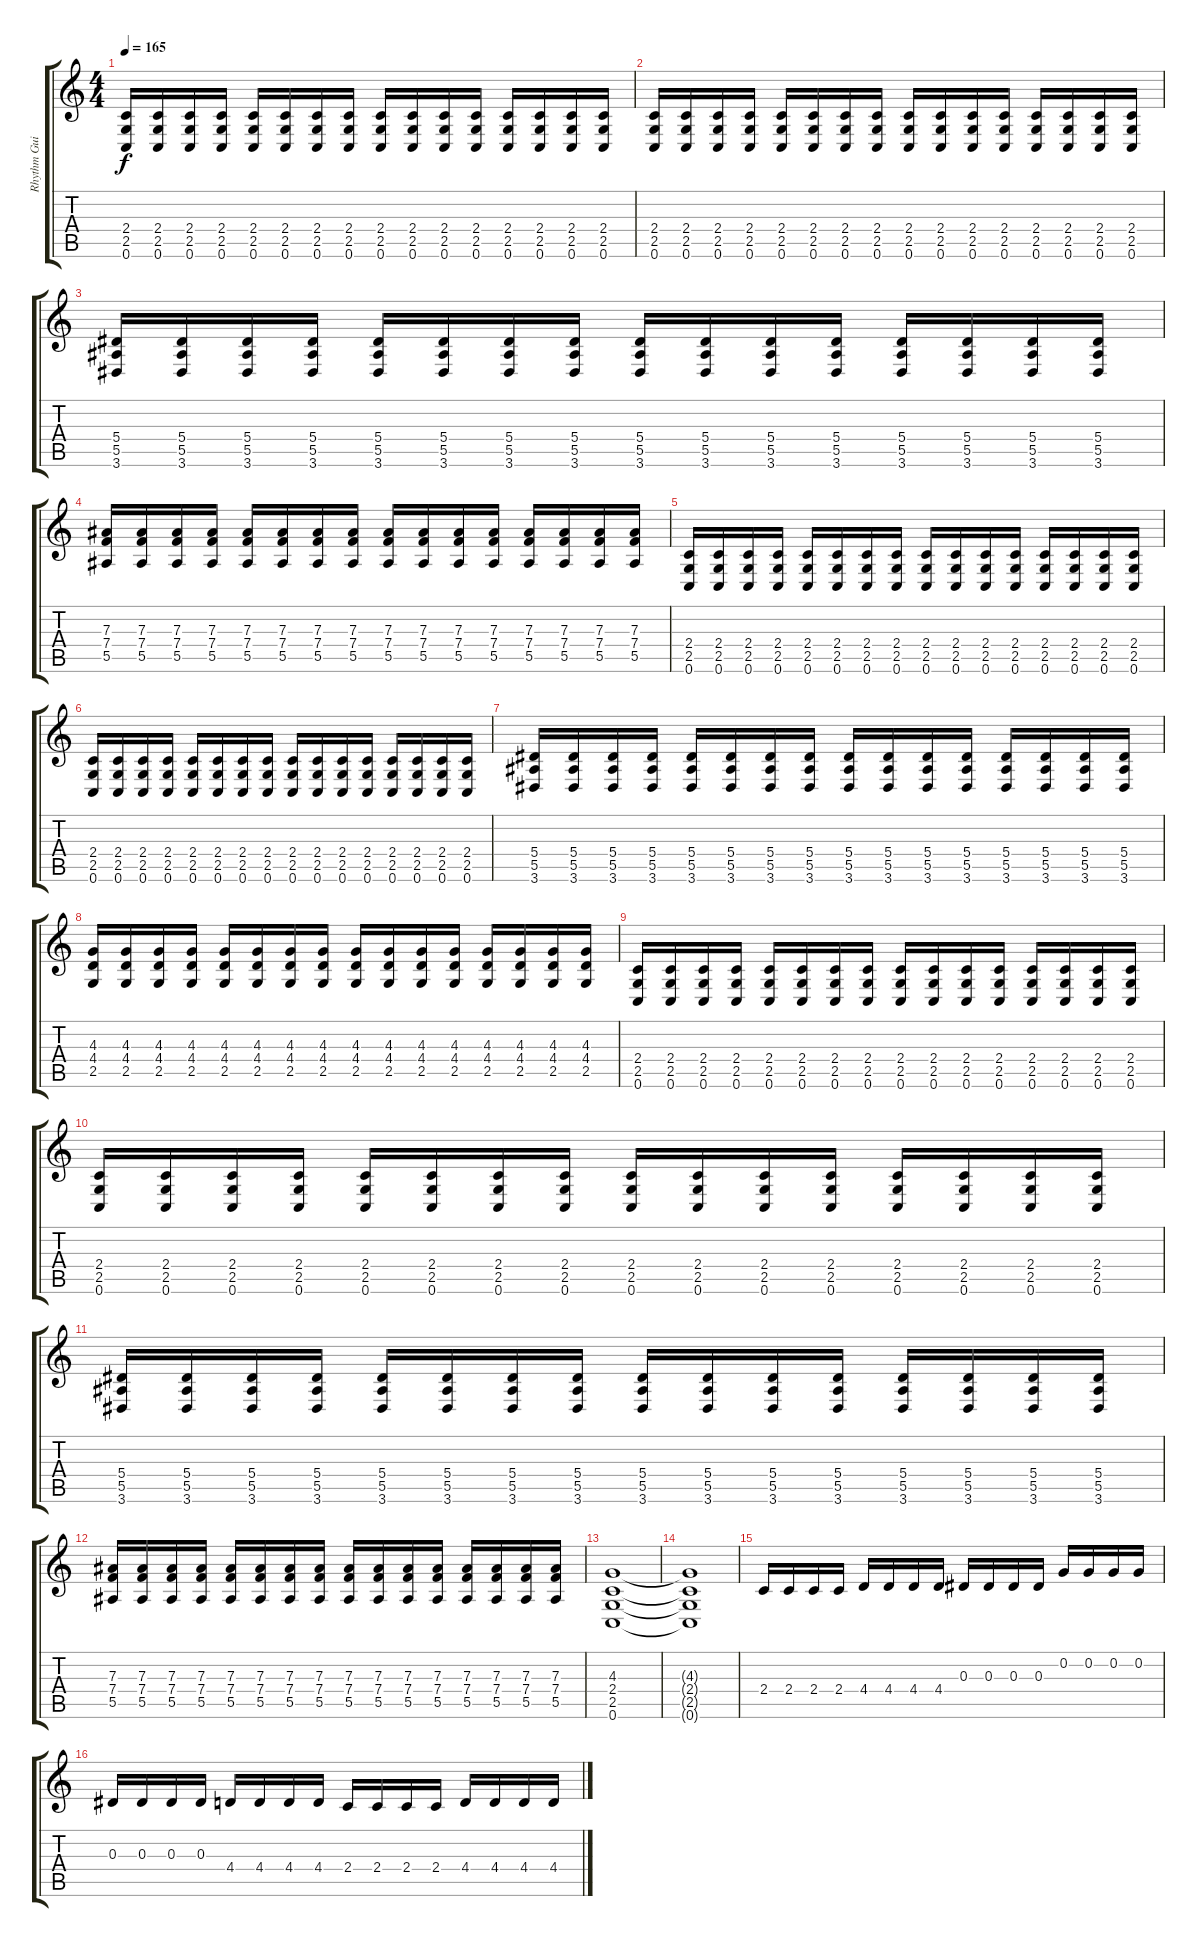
\track ("Rhythm Guitar" "Rhythm Gui") {instrument distortionguitar}
\staff {score tabs}
\tuning (C4 G3 Eb3 Bb2 F2 C2) {hide}
\ts (4 4)
\tempo 165
\clef g2
\ks c
(2.4 2.5 0.6).16{dy f} (2.4 2.5 0.6).16 (2.4 2.5 0.6).16 (2.4 2.5 0.6).16 (2.4 2.5 0.6).16 (2.4 2.5 0.6).16 (2.4 2.5 0.6).16 (2.4 2.5 0.6).16 (2.4 2.5 0.6).16 (2.4 2.5 0.6).16 (2.4 2.5 0.6).16 (2.4 2.5 0.6).16 (2.4 2.5 0.6).16 (2.4 2.5 0.6).16 (2.4 2.5 0.6).16 (2.4 2.5 0.6).16 |
(2.4 2.5 0.6).16 (2.4 2.5 0.6).16 (2.4 2.5 0.6).16 (2.4 2.5 0.6).16 (2.4 2.5 0.6).16 (2.4 2.5 0.6).16 (2.4 2.5 0.6).16 (2.4 2.5 0.6).16 (2.4 2.5 0.6).16 (2.4 2.5 0.6).16 (2.4 2.5 0.6).16 (2.4 2.5 0.6).16 (2.4 2.5 0.6).16 (2.4 2.5 0.6).16 (2.4 2.5 0.6).16 (2.4 2.5 0.6).16 |
(5.4 5.5 3.6).16 (5.4 5.5 3.6).16 (5.4 5.5 3.6).16 (5.4 5.5 3.6).16 (5.4 5.5 3.6).16 (5.4 5.5 3.6).16 (5.4 5.5 3.6).16 (5.4 5.5 3.6).16 (5.4 5.5 3.6).16 (5.4 5.5 3.6).16 (5.4 5.5 3.6).16 (5.4 5.5 3.6).16 (5.4 5.5 3.6).16 (5.4 5.5 3.6).16 (5.4 5.5 3.6).16 (5.4 5.5 3.6).16 |
(7.3 7.4 5.5).16 (7.3 7.4 5.5).16 (7.3 7.4 5.5).16 (7.3 7.4 5.5).16 (7.3 7.4 5.5).16 (7.3 7.4 5.5).16 (7.3 7.4 5.5).16 (7.3 7.4 5.5).16 (7.3 7.4 5.5).16 (7.3 7.4 5.5).16 (7.3 7.4 5.5).16 (7.3 7.4 5.5).16 (7.3 7.4 5.5).16 (7.3 7.4 5.5).16 (7.3 7.4 5.5).16 (7.3 7.4 5.5).16 |
(2.4 2.5 0.6).16 (2.4 2.5 0.6).16 (2.4 2.5 0.6).16 (2.4 2.5 0.6).16 (2.4 2.5 0.6).16 (2.4 2.5 0.6).16 (2.4 2.5 0.6).16 (2.4 2.5 0.6).16 (2.4 2.5 0.6).16 (2.4 2.5 0.6).16 (2.4 2.5 0.6).16 (2.4 2.5 0.6).16 (2.4 2.5 0.6).16 (2.4 2.5 0.6).16 (2.4 2.5 0.6).16 (2.4 2.5 0.6).16 |
(2.4 2.5 0.6).16 (2.4 2.5 0.6).16 (2.4 2.5 0.6).16 (2.4 2.5 0.6).16 (2.4 2.5 0.6).16 (2.4 2.5 0.6).16 (2.4 2.5 0.6).16 (2.4 2.5 0.6).16 (2.4 2.5 0.6).16 (2.4 2.5 0.6).16 (2.4 2.5 0.6).16 (2.4 2.5 0.6).16 (2.4 2.5 0.6).16 (2.4 2.5 0.6).16 (2.4 2.5 0.6).16 (2.4 2.5 0.6).16 |
(5.4 5.5 3.6).16 (5.4 5.5 3.6).16 (5.4 5.5 3.6).16 (5.4 5.5 3.6).16 (5.4 5.5 3.6).16 (5.4 5.5 3.6).16 (5.4 5.5 3.6).16 (5.4 5.5 3.6).16 (5.4 5.5 3.6).16 (5.4 5.5 3.6).16 (5.4 5.5 3.6).16 (5.4 5.5 3.6).16 (5.4 5.5 3.6).16 (5.4 5.5 3.6).16 (5.4 5.5 3.6).16 (5.4 5.5 3.6).16 |
(4.3 4.4 2.5).16 (4.3 4.4 2.5).16 (4.3 4.4 2.5).16 (4.3 4.4 2.5).16 (4.3 4.4 2.5).16 (4.3 4.4 2.5).16 (4.3 4.4 2.5).16 (4.3 4.4 2.5).16 (4.3 4.4 2.5).16 (4.3 4.4 2.5).16 (4.3 4.4 2.5).16 (4.3 4.4 2.5).16 (4.3 4.4 2.5).16 (4.3 4.4 2.5).16 (4.3 4.4 2.5).16 (4.3 4.4 2.5).16 |
(2.4 2.5 0.6).16 (2.4 2.5 0.6).16 (2.4 2.5 0.6).16 (2.4 2.5 0.6).16 (2.4 2.5 0.6).16 (2.4 2.5 0.6).16 (2.4 2.5 0.6).16 (2.4 2.5 0.6).16 (2.4 2.5 0.6).16 (2.4 2.5 0.6).16 (2.4 2.5 0.6).16 (2.4 2.5 0.6).16 (2.4 2.5 0.6).16 (2.4 2.5 0.6).16 (2.4 2.5 0.6).16 (2.4 2.5 0.6).16 |
(2.4 2.5 0.6).16 (2.4 2.5 0.6).16 (2.4 2.5 0.6).16 (2.4 2.5 0.6).16 (2.4 2.5 0.6).16 (2.4 2.5 0.6).16 (2.4 2.5 0.6).16 (2.4 2.5 0.6).16 (2.4 2.5 0.6).16 (2.4 2.5 0.6).16 (2.4 2.5 0.6).16 (2.4 2.5 0.6).16 (2.4 2.5 0.6).16 (2.4 2.5 0.6).16 (2.4 2.5 0.6).16 (2.4 2.5 0.6).16 |
(5.4 5.5 3.6).16 (5.4 5.5 3.6).16 (5.4 5.5 3.6).16 (5.4 5.5 3.6).16 (5.4 5.5 3.6).16 (5.4 5.5 3.6).16 (5.4 5.5 3.6).16 (5.4 5.5 3.6).16 (5.4 5.5 3.6).16 (5.4 5.5 3.6).16 (5.4 5.5 3.6).16 (5.4 5.5 3.6).16 (5.4 5.5 3.6).16 (5.4 5.5 3.6).16 (5.4 5.5 3.6).16 (5.4 5.5 3.6).16 |
(7.3 7.4 5.5).16 (7.3 7.4 5.5).16 (7.3 7.4 5.5).16 (7.3 7.4 5.5).16 (7.3 7.4 5.5).16 (7.3 7.4 5.5).16 (7.3 7.4 5.5).16 (7.3 7.4 5.5).16 (7.3 7.4 5.5).16 (7.3 7.4 5.5).16 (7.3 7.4 5.5).16 (7.3 7.4 5.5).16 (7.3 7.4 5.5).16 (7.3 7.4 5.5).16 (7.3 7.4 5.5).16 (7.3 7.4 5.5).16 |
(4.3 2.4 2.5 0.6).1 |
(4.3{t} 2.4{t} 2.5{t} 0.6{t}).1 |
2.4.16 2.4.16 2.4.16 2.4.16 4.4.16 4.4.16 4.4.16 4.4.16 0.3.16 0.3.16 0.3.16 0.3.16 0.2.16 0.2.16 0.2.16 0.2.16 |
0.3.16 0.3.16 0.3.16 0.3.16 4.4.16 4.4.16 4.4.16 4.4.16 2.4.16 2.4.16 2.4.16 2.4.16 4.4.16 4.4.16 4.4.16 4.4.16
